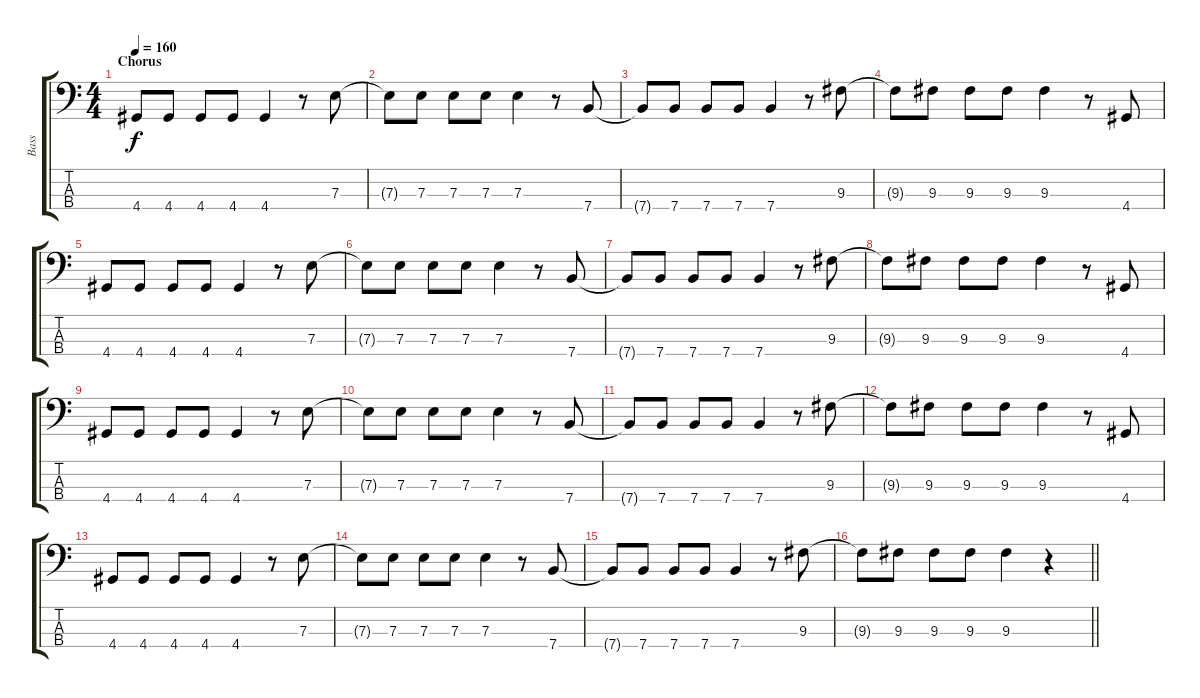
\track ("Bass" "Bass") {instrument electricbasspick}
\staff {score tabs}
\tuning (G2 D2 A1 E1) {hide}
\ts (4 4)
\section ("" "Chorus")
\tempo 160
\clef f4
\ks c
4.4.8{dy f} 4.4.8 4.4.8 4.4.8 4.4.4 r.8 7.3.8 |
7.3{t}.8 7.3.8 7.3.8 7.3.8 7.3.4 r.8 7.4.8 |
7.4{t}.8 7.4.8 7.4.8 7.4.8 7.4.4 r.8 9.3.8 |
9.3{t}.8 9.3.8 9.3.8 9.3.8 9.3.4 r.8 4.4.8 |
4.4.8 4.4.8 4.4.8 4.4.8 4.4.4 r.8 7.3.8 |
7.3{t}.8 7.3.8 7.3.8 7.3.8 7.3.4 r.8 7.4.8 |
7.4{t}.8 7.4.8 7.4.8 7.4.8 7.4.4 r.8 9.3.8 |
9.3{t}.8 9.3.8 9.3.8 9.3.8 9.3.4 r.8 4.4.8 |
4.4.8 4.4.8 4.4.8 4.4.8 4.4.4 r.8 7.3.8 |
7.3{t}.8 7.3.8 7.3.8 7.3.8 7.3.4 r.8 7.4.8 |
7.4{t}.8 7.4.8 7.4.8 7.4.8 7.4.4 r.8 9.3.8 |
9.3{t}.8 9.3.8 9.3.8 9.3.8 9.3.4 r.8 4.4.8 |
4.4.8 4.4.8 4.4.8 4.4.8 4.4.4 r.8 7.3.8 |
7.3{t}.8 7.3.8 7.3.8 7.3.8 7.3.4 r.8 7.4.8 |
7.4{t}.8 7.4.8 7.4.8 7.4.8 7.4.4 r.8 9.3.8 |
\barLineRight lightlight
9.3{t}.8 9.3.8 9.3.8 9.3.8 9.3.4 r.4
